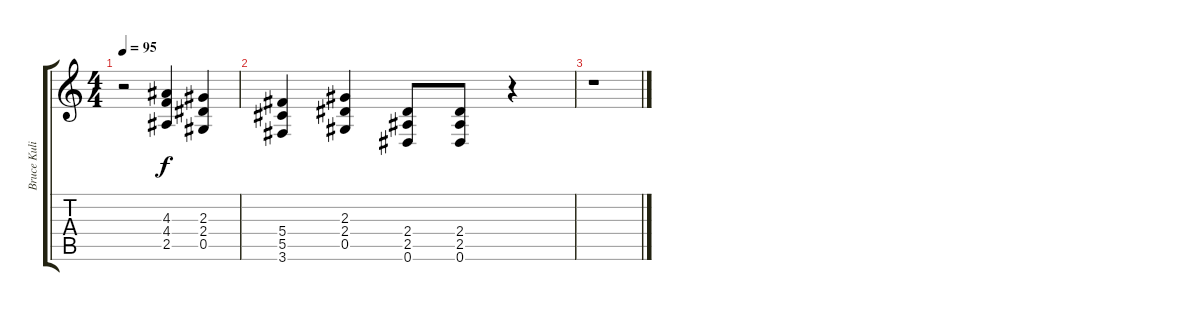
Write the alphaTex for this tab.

\track ("Bruce Kulick" "Bruce Kuli") {instrument overdrivenguitar}
\staff {score tabs}
\tuning (Eb4 Bb3 Gb3 Db3 Ab2 Eb2) {hide}
\ts (4 4)
\tempo 95
\clef g2
\ks c
r.2{dy f} (4.3 4.4 2.5).4 (2.3 2.4 0.5).4 |
(5.4 5.5 3.6).4 (2.3 2.4 0.5).4 (2.4 2.5 0.6).8 (2.4 2.5 0.6).8 r.4 |
r.1
